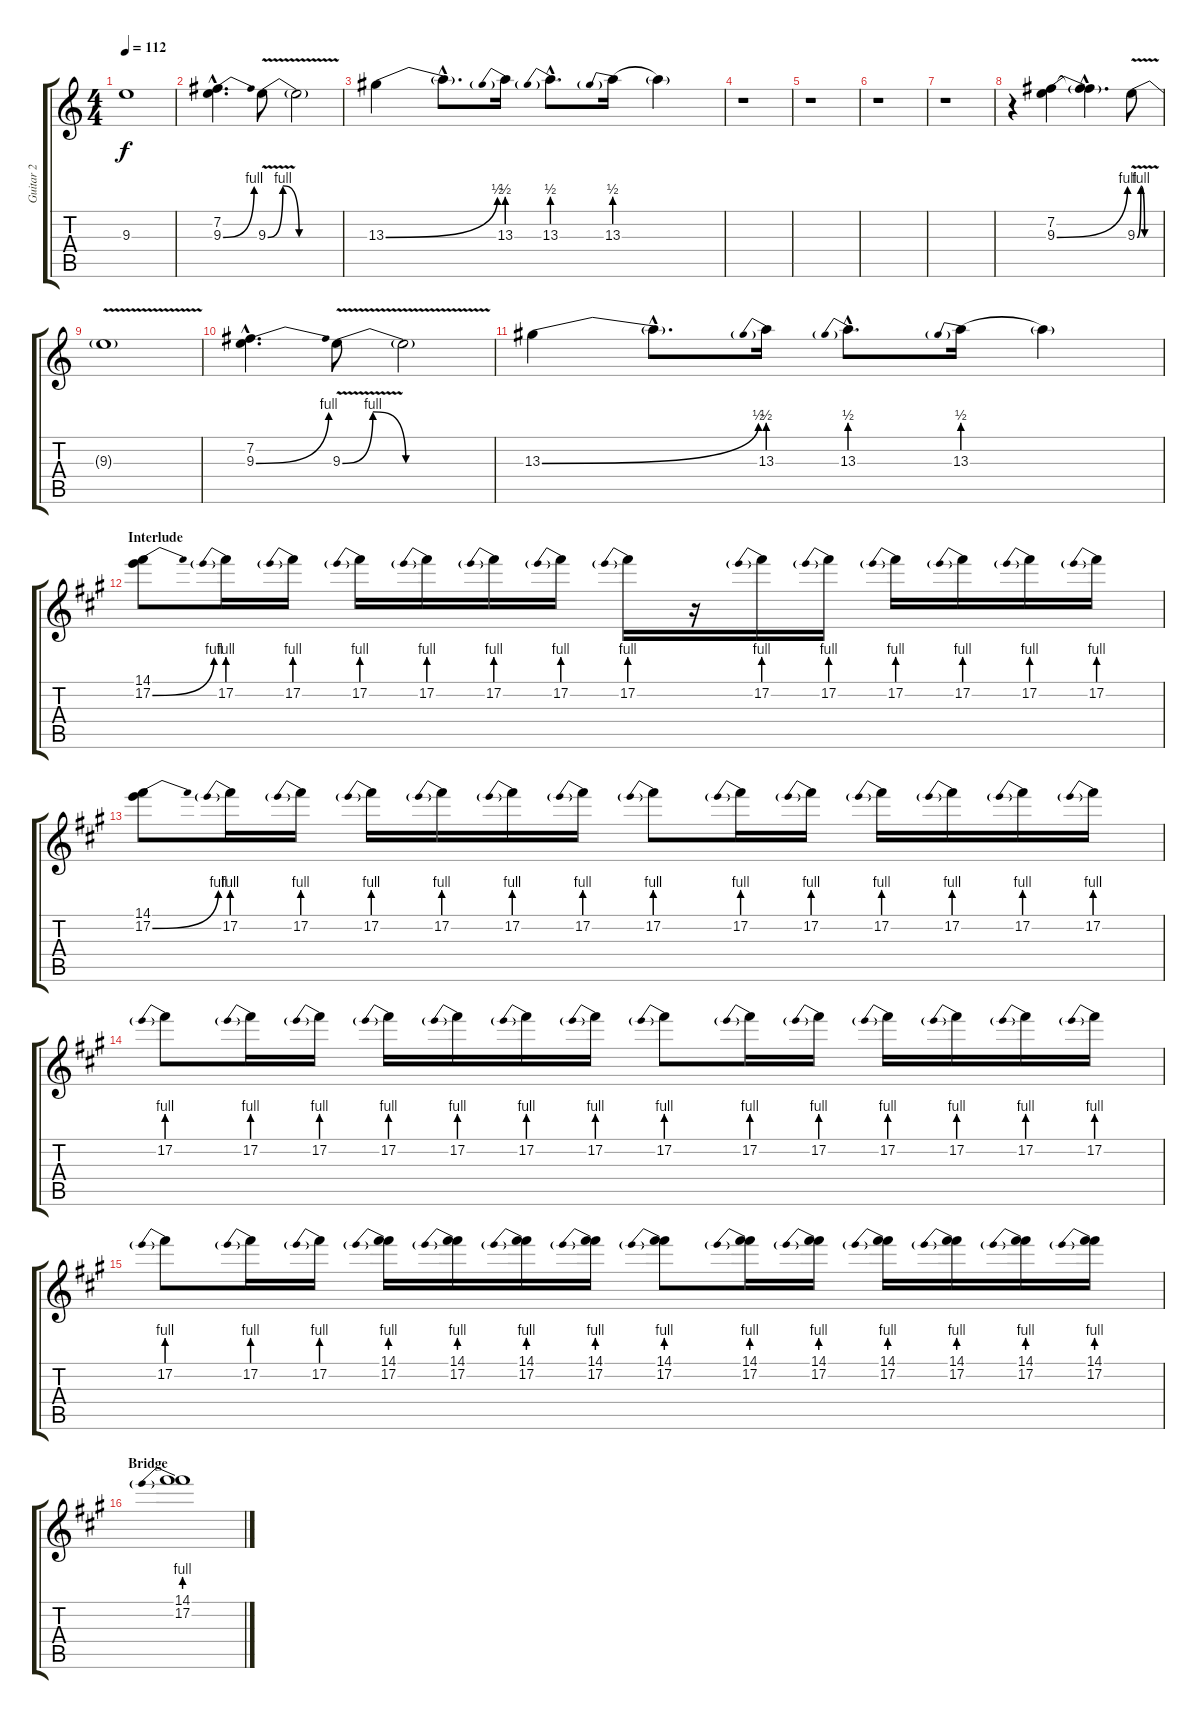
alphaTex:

\track ("Guitar 2" "Guitar 2") {instrument overdrivenguitar}
\staff {score tabs}
\tuning (E4 B3 G3 D3 A2 E2) {hide}
\ts (4 4)
\tempo 112
\clef g2
\ks c
9.3{t}.1{dy f} |
(7.2{hac} 9.3{be (bend 0 0 60 4) hac}).4{d} 9.3{be (custom 0 0 12 4 25 0 60 0) v}.8 9.3{t}.2 |
13.3{be (bend 0 0 60 2)}.4 13.3{hac t}.8{d} 13.3{be (prebend 0 2 60 2)}.16 13.3{be (prebend 0 2 60 2) hac}.8{d} 13.3{be (prebend 0 2 60 2)}.16 13.3{t}.4 |
r.1 |
r.1 |
r.1 |
r.1 |
r.4 (7.2 9.3{be (bend 0 0 60 4)}).4 (7.2{hac t} 9.3{hac t}).4{d} 9.3{be (custom 0 0 10 4 20 0 45 0 60 0) v}.8 |
9.3{t}.1 |
(7.2{hac} 9.3{be (bend 0 0 60 4) hac}).4{d} 9.3{be (custom 0 0 12 4 25 0 60 0) v}.8 9.3{t}.2 |
13.3{be (bend 0 0 60 2)}.4 13.3{hac t}.8{d} 13.3{be (prebend 0 2 60 2)}.16 13.3{be (prebend 0 2 60 2) hac}.8{d} 13.3{be (prebend 0 2 60 2)}.16 13.3{t}.4 |
\section ("" "Interlude")
\ks a
(14.1 17.2{be (bend 0 0 60 4)}).8 17.2{be (prebend 0 4 60 4)}.16 17.2{be (prebend 0 4 60 4)}.16 17.2{be (prebend 0 4 60 4)}.16 17.2{be (prebend 0 4 60 4)}.16 17.2{be (prebend 0 4 60 4)}.16 17.2{be (prebend 0 4 60 4)}.16 17.2{be (prebend 0 4 60 4)}.16 r.16 17.2{be (prebend 0 4 60 4)}.16 17.2{be (prebend 0 4 60 4)}.16 17.2{be (prebend 0 4 60 4)}.16 17.2{be (prebend 0 4 60 4)}.16 17.2{be (prebend 0 4 60 4)}.16 17.2{be (prebend 0 4 60 4)}.16 |
(14.1 17.2{be (bend 0 0 60 4)}).8 17.2{be (prebend 0 4 60 4)}.16 17.2{be (prebend 0 4 60 4)}.16 17.2{be (prebend 0 4 60 4)}.16 17.2{be (prebend 0 4 60 4)}.16 17.2{be (prebend 0 4 60 4)}.16 17.2{be (prebend 0 4 60 4)}.16 17.2{be (prebend 0 4 60 4)}.8 17.2{be (prebend 0 4 60 4)}.16 17.2{be (prebend 0 4 60 4)}.16 17.2{be (prebend 0 4 60 4)}.16 17.2{be (prebend 0 4 60 4)}.16 17.2{be (prebend 0 4 60 4)}.16 17.2{be (prebend 0 4 60 4)}.16 |
17.2{be (prebend 0 4 60 4)}.8 17.2{be (prebend 0 4 60 4)}.16 17.2{be (prebend 0 4 60 4)}.16 17.2{be (prebend 0 4 60 4)}.16 17.2{be (prebend 0 4 60 4)}.16 17.2{be (prebend 0 4 60 4)}.16 17.2{be (prebend 0 4 60 4)}.16 17.2{be (prebend 0 4 60 4)}.8 17.2{be (prebend 0 4 60 4)}.16 17.2{be (prebend 0 4 60 4)}.16 17.2{be (prebend 0 4 60 4)}.16 17.2{be (prebend 0 4 60 4)}.16 17.2{be (prebend 0 4 60 4)}.16 17.2{be (prebend 0 4 60 4)}.16 |
17.2{be (prebend 0 4 60 4)}.8 17.2{be (prebend 0 4 60 4)}.16 17.2{be (prebend 0 4 60 4)}.16 (14.1 17.2{be (prebend 0 4 60 4)}).16 (14.1 17.2{be (prebend 0 4 60 4)}).16 (14.1 17.2{be (prebend 0 4 60 4)}).16 (14.1 17.2{be (prebend 0 4 60 4)}).16 (14.1 17.2{be (prebend 0 4 60 4)}).8 (14.1 17.2{be (prebend 0 4 60 4)}).16 (14.1 17.2{be (prebend 0 4 60 4)}).16 (14.1 17.2{be (prebend 0 4 60 4)}).16 (14.1 17.2{be (prebend 0 4 60 4)}).16 (14.1 17.2{be (prebend 0 4 60 4)}).16 (14.1 17.2{be (prebend 0 4 60 4)}).16 |
\section ("" "Bridge")
(14.1 17.2{be (prebend 0 4 60 4)}).1{volume 0}
